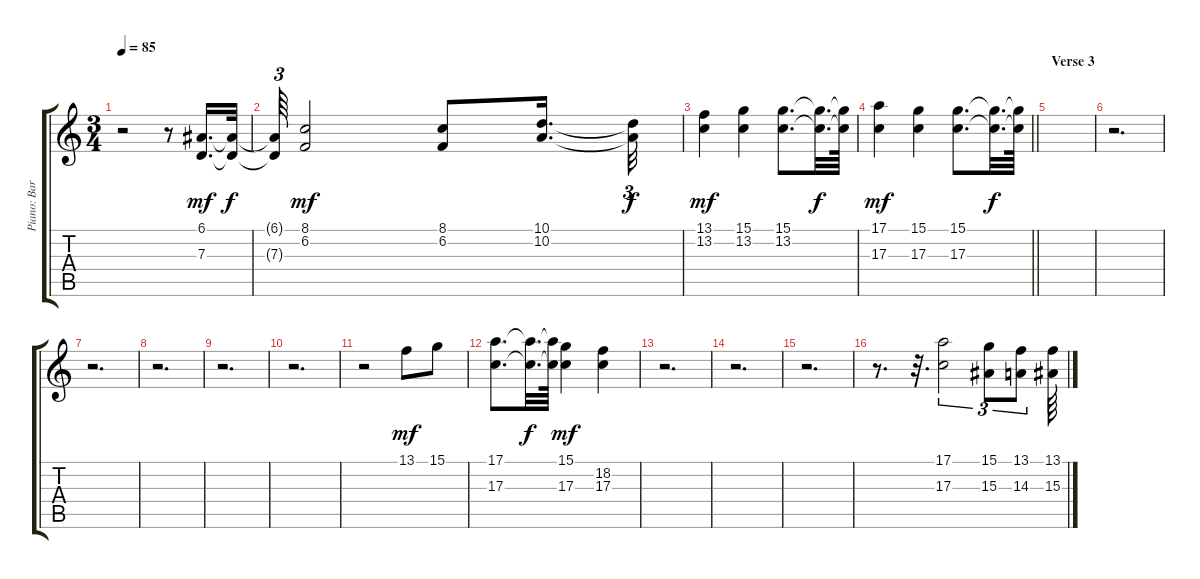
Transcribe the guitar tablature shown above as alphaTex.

\track ("Piano: Barry Beckett" "Piano: Bar") {instrument brightacousticpiano}
\staff {score tabs}
\tuning (E4 B3 G3 D3 A2 E2) {hide}
\ts (3 4)
\tempo 85
\clef g2
\ks c
r.2{dy f} r.8 (6.1 7.3).16{d dy mf} (6.1{t} 7.3{t}).32{dy f} |
(6.1{t} 7.3{t}).64{tu (3 2)} (8.1 6.2).2{dy mf} (8.1 6.2).8 (10.1 10.2).16{d} (10.1{t} 10.2{t}).32{tu (3 2) dy f} |
(13.1 13.2).4{dy mf} (15.1 13.2).4 (15.1 13.2).8{d} (15.1{t} 13.2{t}).32{d dy f} (15.1{t} 13.2{t}).64 |
\barLineRight lightlight
(17.1 17.3).4{dy mf} (15.1 17.3).4 (15.1 17.3).8{d} (15.1{t} 17.3{t}).32{d dy f} (15.1{t} 17.3{t}).64 |
\section ("" "Verse 3")
|
r.2{d} |
r.2{d} |
r.2{d} |
r.2{d} |
r.2{d} |
r.2 13.1.8{dy mf} 15.1.8 |
(17.1 17.3).8{d} (17.1{t} 17.3{t}).32{d dy f} (17.1{t} 17.3{t}).64 (15.1 17.3).4{dy mf} (18.2 17.3).4 |
r.2{d} |
r.2{d} |
r.2{d} |
r.8{d} r.32{d} (17.1 17.3).2{tu (3 2)} (15.1 15.3).8{tu (3 2)} (13.1 14.3).8{tu (3 2)} (13.1 15.3).64
